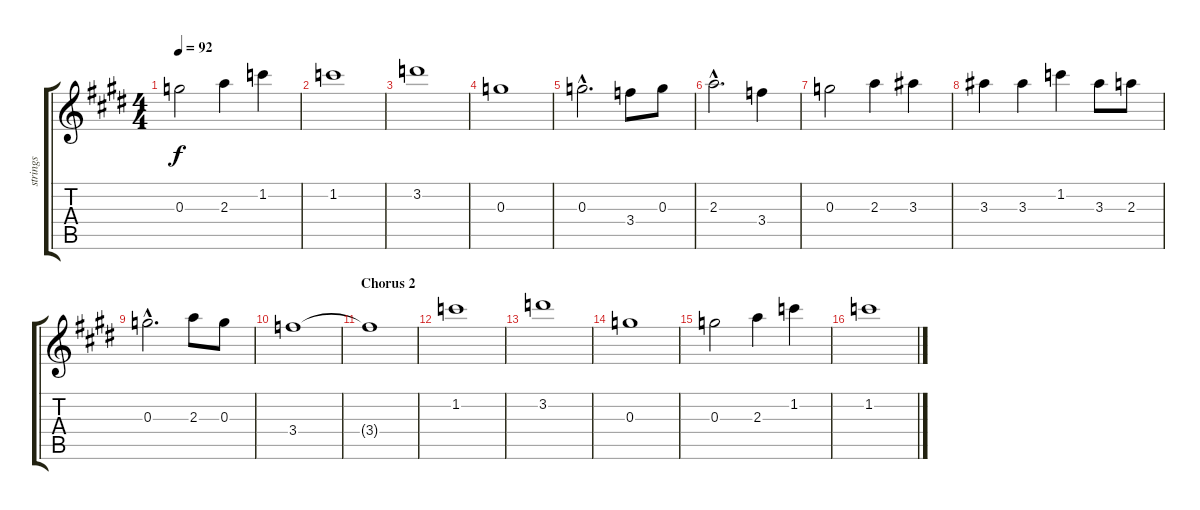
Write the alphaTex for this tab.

\track ("strings" "strings") {instrument stringensemble1}
\staff {score tabs}
\tuning (E6 B5 G5 D5 A4 E4) {hide}
\ts (4 4)
\tempo 92
\clef g2
\ks e
0.3.2{dy f} 2.3.4 1.2.4 |
1.2.1 |
3.2.1 |
0.3.1 |
0.3{hac}.2{d} 3.4.8 0.3.8 |
2.3{hac}.2{d} 3.4.4 |
0.3.2 2.3.4 3.3.4 |
3.3.4 3.3.4 1.2.4 3.3.8 2.3.8 |
0.3{hac}.2{d} 2.3.8 0.3.8 |
3.4.1 |
\section ("" "Chorus 2")
3.4{t}.1 |
1.2.1 |
3.2.1 |
0.3.1 |
0.3.2 2.3.4 1.2.4 |
1.2.1
